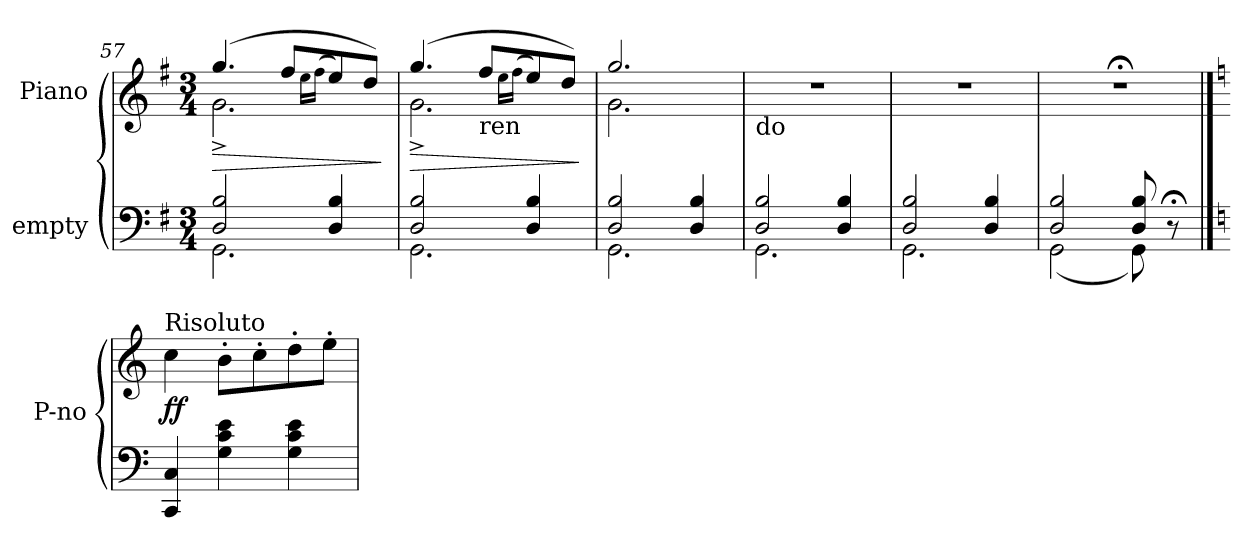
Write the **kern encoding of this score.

**kern	**kern	**dynam
*part2	*part1	*part1
*staff2	*staff1	*staff1
*I"empty	*I"Piano	*
*	*I'P-no	*
*clefF4	*clefG2	*
*k[f#]	*k[f#]	*
*M3/4	*M3/4	*
=57	=57	=57
*^	*^	*
!	!	!	!	!LO:HP:b
2D/ 2B/	2.GG\	(4.gg/	2.g^\	>
.	.	8ff#/L	.	.
.	.	16qqee\LL	.	.
.	.	(16qqff#\JJ	.	.
4D/ 4B/	.	8ee/)	.	.
.	.	8dd/J)	.	.
*v	*v	*	*	*
*	*v	*v	*
.	.	]
=58	=58	=58
*^	*^	*
!	!	!	!	!LO:HP:b
2D/ 2B/	2.GG\	(4.gg/	2.g^\	>
!	!	!LO:TX:b:t=ren	!	!
.	.	8ff#/L	.	.
.	.	16qqee\LL	.	.
.	.	(16qqff#\JJ	.	.
4D/ 4B/	.	8ee/)	.	.
.	.	8dd/J)	.	.
*v	*v	*	*	*
*	*v	*v	*
.	.	]
=59	=59	=59
*^	*^	*
2D/ 2B/	2.GG\	2.gg/	2.g\	.
4D/ 4B/	.	.	.	.
*	*	*v	*v	*
!!LO:PB:g=z
=60	=60	=60	=60
!	!	!LO:TX:b:t=do	!
2D/ 2B/	2.GG\	2.r	.
4D/ 4B/	.	.	.
=61	=61	=61	=61
2D/ 2B/	2.GG\	2.r	.
4D/ 4B/	.	.	.
=62	=62	=62	=62
2D/ 2B/	(2GG\	2.r;<	.
8D/ 8B/	8GG\)	.	.
8r;<	8ryy	.	.
*v	*v	*	*
==63	==63	==63
*k[]	*k[]	*
*^	*	*
!	!	!LO:TX:a:t=Risoluto	!
*v	*v	*	*
4CC/ 4C/	4cc\	ff
4G\ 4c\ 4e\	8b'\L	.
.	8cc'\	.
4G\ 4c\ 4e\	8dd'\	.
.	8ee'\J	.
=	=	=
*-	*-	*-
